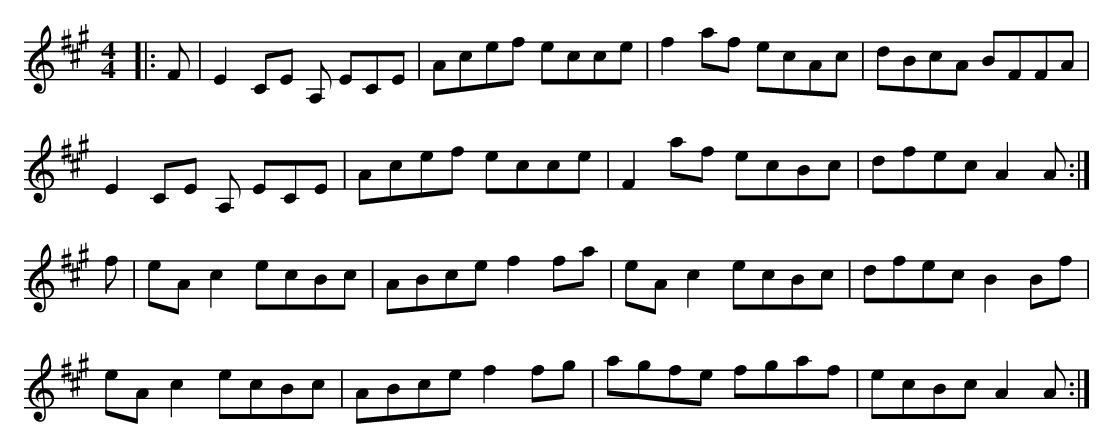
X:1
M:4/4
K:A
|:F|E2 CE A, ECE|Acef ecce|f2 af ecAc|dBcA BFFA|
E2 CE A, ECE|Acef ecce|F2 af ecBc|dfec A2 A:|
f|eA c2 ecBc|ABce f2 fa|eA c2 ecBc|dfec B2 Bf|
eA c2 ecBc|ABce f2 fg|agfe fgaf|ecBc A2 A:|
